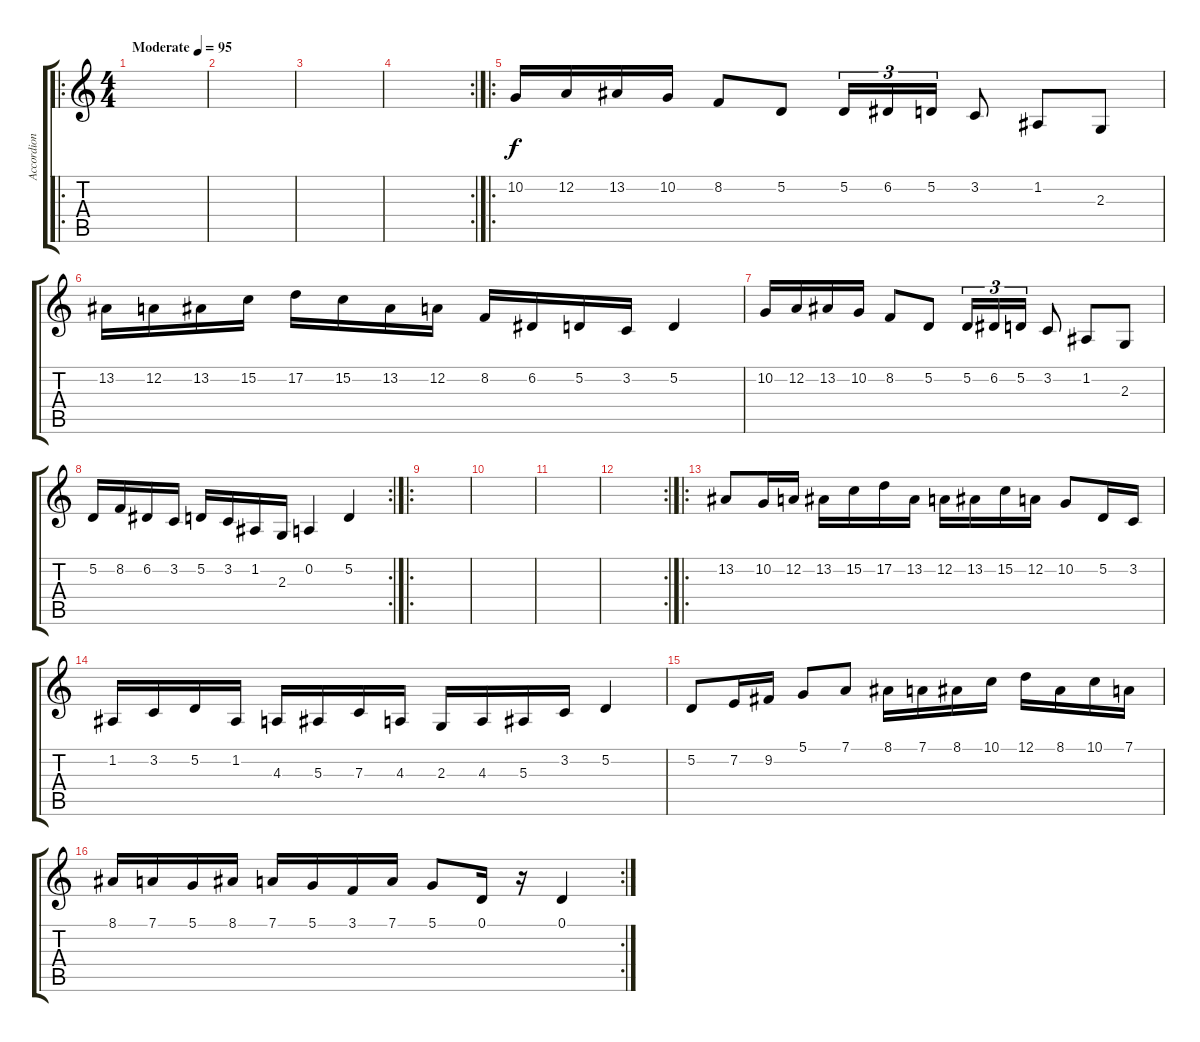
\track ("Accordion" "Accordion") {instrument accordion}
\staff {score tabs}
\tuning (D4 A3 F3 C3 G2 D2) {hide}
\ro
\ts (4 4)
\tempo (95 "Moderate")
\clef g2
\ks c
|
|
|
\rc 2
|
\ro
10.2.16 12.2.16 13.2.16 10.2.16 8.2.8 5.2.8 5.2.16{tu (3 2)} 6.2.16{tu (3 2)} 5.2.16{tu (3 2)} 3.2.8 1.2.8 2.3.8 |
13.2.16 12.2.16 13.2.16 15.2.16 17.2.16 15.2.16 13.2.16 12.2.16 8.2.16 6.2.16 5.2.16 3.2.16 5.2.4 |
10.2.16 12.2.16 13.2.16 10.2.16 8.2.8 5.2.8 5.2.16{tu (3 2)} 6.2.16{tu (3 2)} 5.2.16{tu (3 2)} 3.2.8 1.2.8 2.3.8 |
\rc 2
5.2.16 8.2.16 6.2.16 3.2.16 5.2.16 3.2.16 1.2.16 2.3.16 0.2.4 5.2.4 |
\ro
|
|
|
\rc 2
|
\ro
13.2.8 10.2.16 12.2.16 13.2.16 15.2.16 17.2.16 13.2.16 12.2.16 13.2.16 15.2.16 12.2.16 10.2.8 5.2.16 3.2.16 |
1.2.16 3.2.16 5.2.16 1.2.16 4.3.16 5.3.16 7.3.16 4.3.16 2.3.16 4.3.16 5.3.16 3.2.16 5.2.4 |
5.2.8 7.2.16 9.2.16 5.1.8 7.1.8 8.1.16 7.1.16 8.1.16 10.1.16 12.1.16 8.1.16 10.1.16 7.1.16 |
\rc 2
8.1.16 7.1.16 5.1.16 8.1.16 7.1.16 5.1.16 3.1.16 7.1.16 5.1.8 0.1.16 r.16 0.1.4
